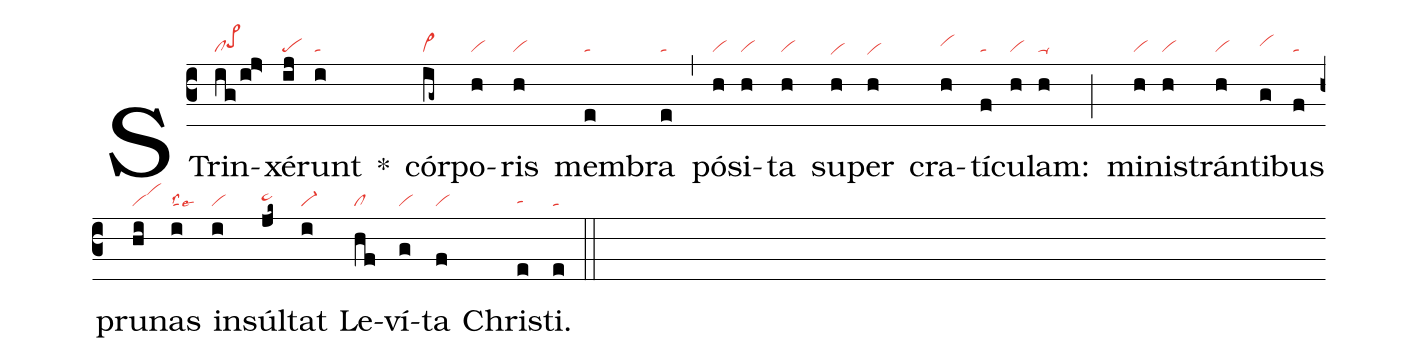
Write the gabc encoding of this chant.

nabc-lines:1;
%%
(c3)
STrin(ig/i!j>|clpe>hh)xé(ij|pe)runt(i|ta) *()
cór(ig~|vi>)po(h|vi)ris(h|vi) mem(e|ta)bra(e|ta) (,)
pó(h|vi)si(h|vi)ta(h|vi) su(h|vihe)per(h|vihe) cra(h|vihh)tí(f|ta)cu(h|vi)lam:(h|ta-) (;)
mi(h|vi)nis(h|vi)trán(h|vi)ti(g|vihh)bus(f|ta) pru(hi|vivihj)nas(i|talss2lse3) in(i|vi)súl(jk~|ta>hh)tat(i|vi-) Le(hf|cl)ví(g|vi)ta(f|vi) Chris(e|tahg)ti.(e|ta) (::)
